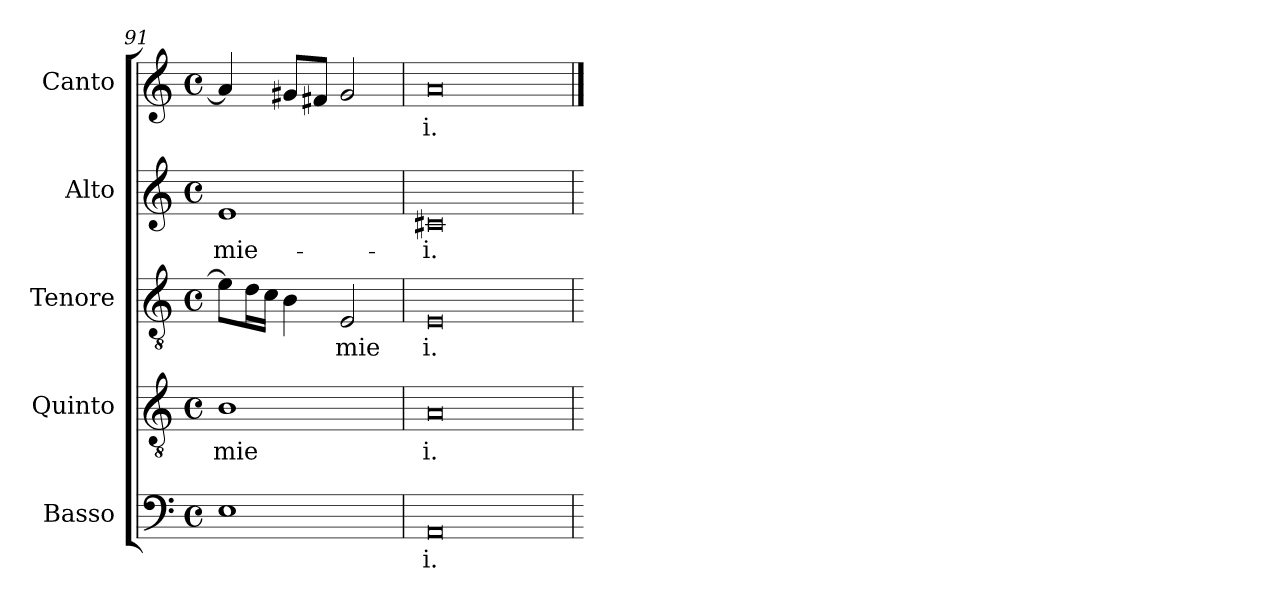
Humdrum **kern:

**kern	**text	**kern	**text	**kern	**text	**kern	**text	**kern	**text
*part5	*part5	*part4	*part4	*part3	*part3	*part2	*part2	*part1	*part1
*staff5	*staff5	*staff4	*staff4	*staff3	*staff3	*staff2	*staff2	*staff1	*staff1
*I"Basso	*	*I"Quinto	*	*I"Tenore	*	*I"Alto	*	*I"Canto	*
*clefF4	*	*clefGv2	*	*clefGv2	*	*clefG2	*	*clefG2	*
*M4/4	*	*M4/4	*	*M4/4	*	*M4/4	*	*M4/4	*
*met(c)	*	*met(c)	*	*met(c)	*	*met(c)	*	*met(c)	*
=91	=91	=91	=91	=91	=91	=91	=91	=91	=91
!	!	!	!LO:LY:b:cj	!	!	!	!LO:LY:b:cj	!	!
1E	.	1B	mie	8e\L]	.	1e	mie-	4a/]	.
.	.	.	.	16d\	.	.	.	.	.
.	.	.	.	16c\J	.	.	.	.	.
.	.	.	.	4B\	.	.	.	8g#X/L	.
.	.	.	.	.	.	.	.	8f#/J	.
!	!	!	!	!	!LO:LY:b:cj	!	!	!	!
.	.	.	.	2E/	mie	.	.	2g#/	.
=92	=92	=92	=92	=92	=92	=92	=92	=92	=92
!	!LO:LY:b:cj	!	!LO:LY:b:cj	!	!LO:LY:b:cj	!	!LO:LY:b:cj	!	!LO:LY:b:cj
0AA	i.	0A	i.	0E	i.	0c#X	-i.	0a	-i.
=	==	=	==	=	==	=	==	==	==
*-	*-	*-	*-	*-	*-	*-	*-	*-	*-
